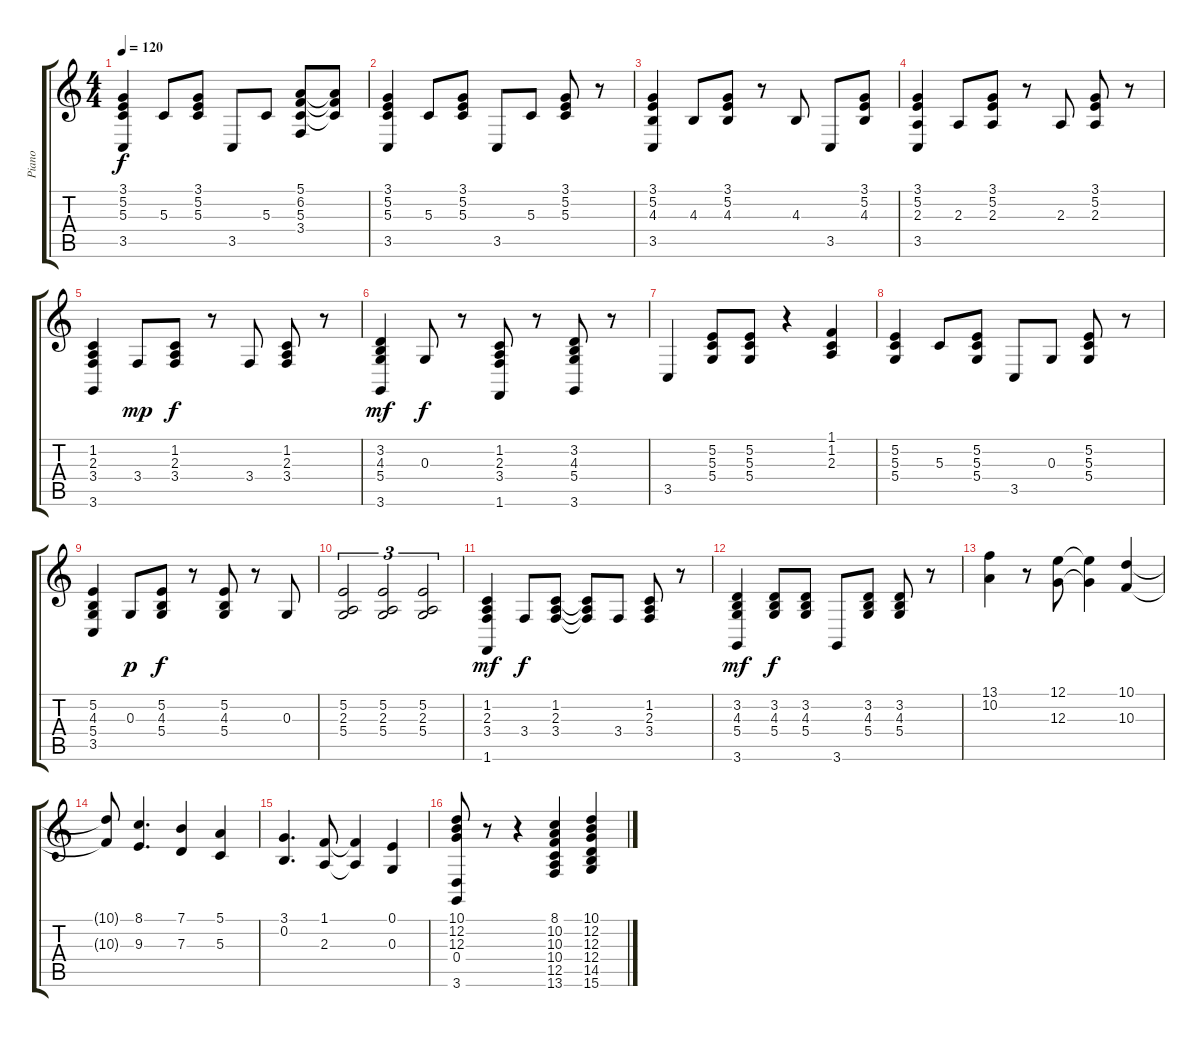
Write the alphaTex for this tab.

\track ("Piano" "Piano") {instrument brightacousticpiano}
\staff {score tabs}
\tuning (E4 B3 G3 D3 A2 E2) {hide}
\ts (4 4)
\tempo 120
\clef g2
\ks c
(3.1 5.2 5.3 3.5).4{dy f} 5.3.8 (3.1 5.2 5.3).8 3.5.8 5.3.8 (5.1 6.2 5.3 3.4).8 (5.1{t} 6.2{t} 5.3{t}).8 |
(3.1 5.2 5.3 3.5).4 5.3.8 (3.1 5.2 5.3).8 3.5.8 5.3.8 (3.1 5.2 5.3).8 r.8 |
(3.1 5.2 4.3 3.5).4 4.3.8 (3.1 5.2 4.3).8 r.8 4.3.8 3.5.8 (3.1 5.2 4.3).8 |
(3.1 5.2 2.3 3.5).4 2.3.8 (3.1 5.2 2.3).8 r.8 2.3.8 (3.1 5.2 2.3).8 r.8 |
(1.2 2.3 3.4 3.6).4 3.4.8{dy mp} (1.2 2.3 3.4).8{dy f} r.8 3.4.8 (1.2 2.3 3.4).8 r.8 |
(3.2 4.3 5.4 3.6).4{dy mf} 0.3.8{dy f} r.8 (1.2 2.3 3.4 1.6).8 r.8 (3.2 4.3 5.4 3.6).8 r.8 |
3.5.4 (5.2 5.3 5.4).8 (5.2 5.3 5.4).8 r.4 (1.1 1.2 2.3).4 |
(5.2 5.3 5.4).4 5.3.8 (5.2 5.3 5.4).8 3.5.8 0.3.8 (5.2 5.3 5.4).8 r.8 |
(5.2 4.3 5.4 3.5).4 0.3.8{dy p} (5.2 4.3 5.4).8{dy f} r.8 (5.2 4.3 5.4).8 r.8 0.3.8 |
(5.2 2.3 5.4).2{tu (3 2)} (5.2 2.3 5.4).2{tu (3 2)} (5.2 2.3 5.4).2{tu (3 2)} |
(1.2 2.3 3.4 1.6).4{dy mf} 3.4.8{dy f} (1.2 2.3 3.4).8 (1.2{t} 2.3{t} 3.4{t}).8 3.4.8 (1.2 2.3 3.4).8 r.8 |
(3.2 4.3 5.4 3.6).4{dy mf} (3.2 4.3 5.4).8{dy f} (3.2 4.3 5.4).8 3.6.8 (3.2 4.3 5.4).8 (3.2 4.3 5.4).8 r.8 |
(13.1 10.2).4 r.8 (12.1 12.3).8 (12.1{t} 12.3{t}).4 (10.1 10.3).4 |
(10.1{t} 10.3{t}).8 (8.1 9.3).4{d} (7.1 7.3).4 (5.1 5.3).4 |
(3.1 0.2).4{d} (1.1 2.3).8 (1.1{t} 2.3{t}).4 (0.1 0.3).4 |
(10.1 12.2 12.3 0.4 3.6).8 r.8 r.4 (8.1 10.2 10.3 10.4 12.5 13.6).4 (10.1 12.2 12.3 12.4 14.5 15.6).4
